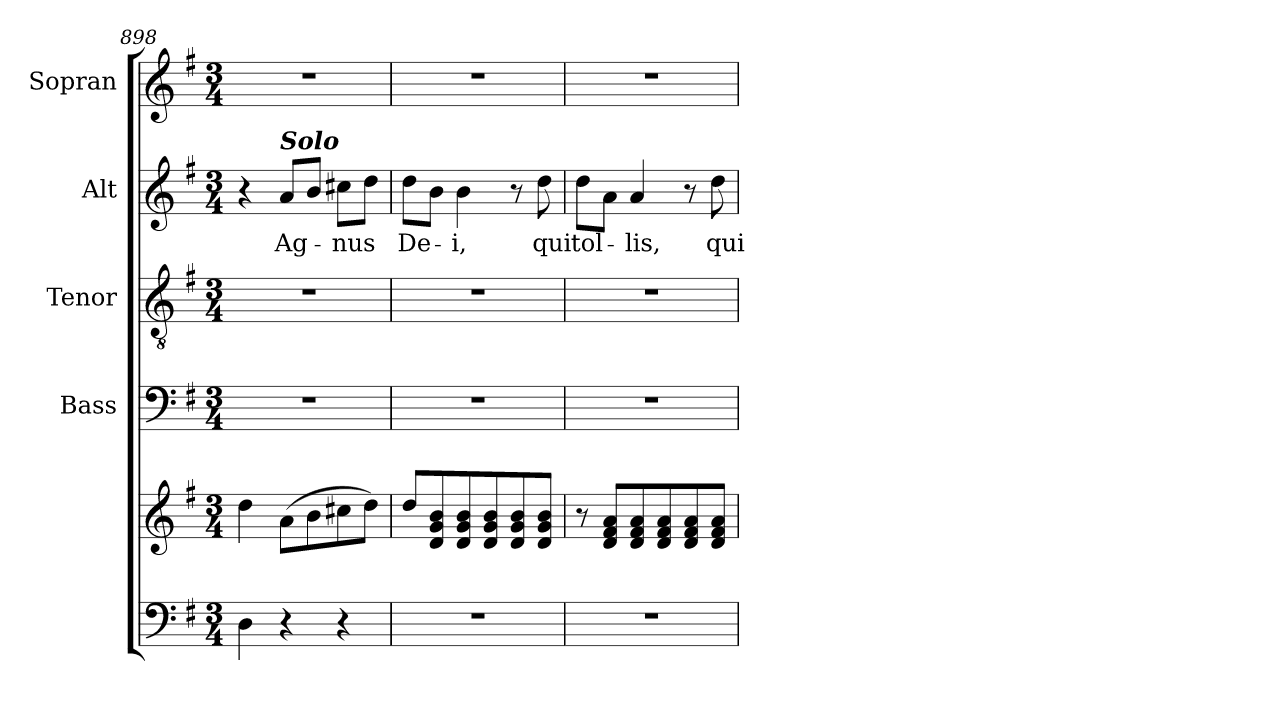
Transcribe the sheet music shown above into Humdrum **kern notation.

**kern	**kern	**kern	**kern	**kern	**text	**kern
*part5	*part5	*part4	*part3	*part2	*part2	*part1
*staff6	*staff5	*staff4	*staff3	*staff2	*staff2	*staff1
*	*	*I"Bass	*I"Tenor	*I"Alt	*	*I"Sopran
*	*	*I'B.	*I'T.	*I'A.	*	*I'S.
!!LO:PB:g=z
*clefF4	*clefG2	*clefF4	*clefGv2	*clefG2	*	*clefG2
*k[f#]	*k[f#]	*k[f#]	*k[f#]	*k[f#]	*	*k[f#]
*G:	*G:	*G:	*G:	*G:	*	*G:
*M3/4	*M3/4	*M3/4	*M3/4	*M3/4	*	*M3/4
=898	=898	=898	=898	=898	=898	=898
4D\	4dd\	2.r	2.r	4r	.	2.r
!	!	!	!	!LO:TX:a:Bi:t=Solo	!	!
!	!	!	!	!	!LO:LY:b	!
4r	(>8a\L	.	.	8a/L	Ag-	.
.	8b\	.	.	8b/J	.	.
!	!	!	!	!	!LO:LY:b	!
4r	8cc#X\	.	.	8cc#X\L	-nus	.
.	8dd\J)	.	.	8dd\J	.	.
=899	=899	=899	=899	=899	=899	=899
!	!	!	!	!	!LO:LY:b	!
2.r	8dd/L	2.r	2.r	8dd\L	De-	2.r
.	8d/ 8g/ 8b/	.	.	8b\J	.	.
!	!	!	!	!	!LO:LY:b	!
.	8d/ 8g/ 8b/	.	.	4b\	-i,	.
.	8d/ 8g/ 8b/	.	.	.	.	.
.	8d/ 8g/ 8b/	.	.	8r	.	.
!	!	!	!	!	!LO:LY:b	!
.	8d/ 8g/ 8b/J	.	.	8dd\	qui	.
=900	=900	=900	=900	=900	=900	=900
!	!	!	!	!	!LO:LY:b	!
2.r	8r	2.r	2.r	8dd\L	tol-	2.r
.	8d/ 8f#/ 8a/L	.	.	8a\J	.	.
!	!	!	!	!	!LO:LY:b	!
.	8d/ 8f#/ 8a/	.	.	4a/	-lis,	.
.	8d/ 8f#/ 8a/	.	.	.	.	.
.	8d/ 8f#/ 8a/	.	.	8r	.	.
!	!	!	!	!	!LO:LY:b	!
.	8d/ 8f#/ 8a/J	.	.	8dd\	qui	.
=	=	=	=	=	=	=
*-	*-	*-	*-	*-	*-	*-
